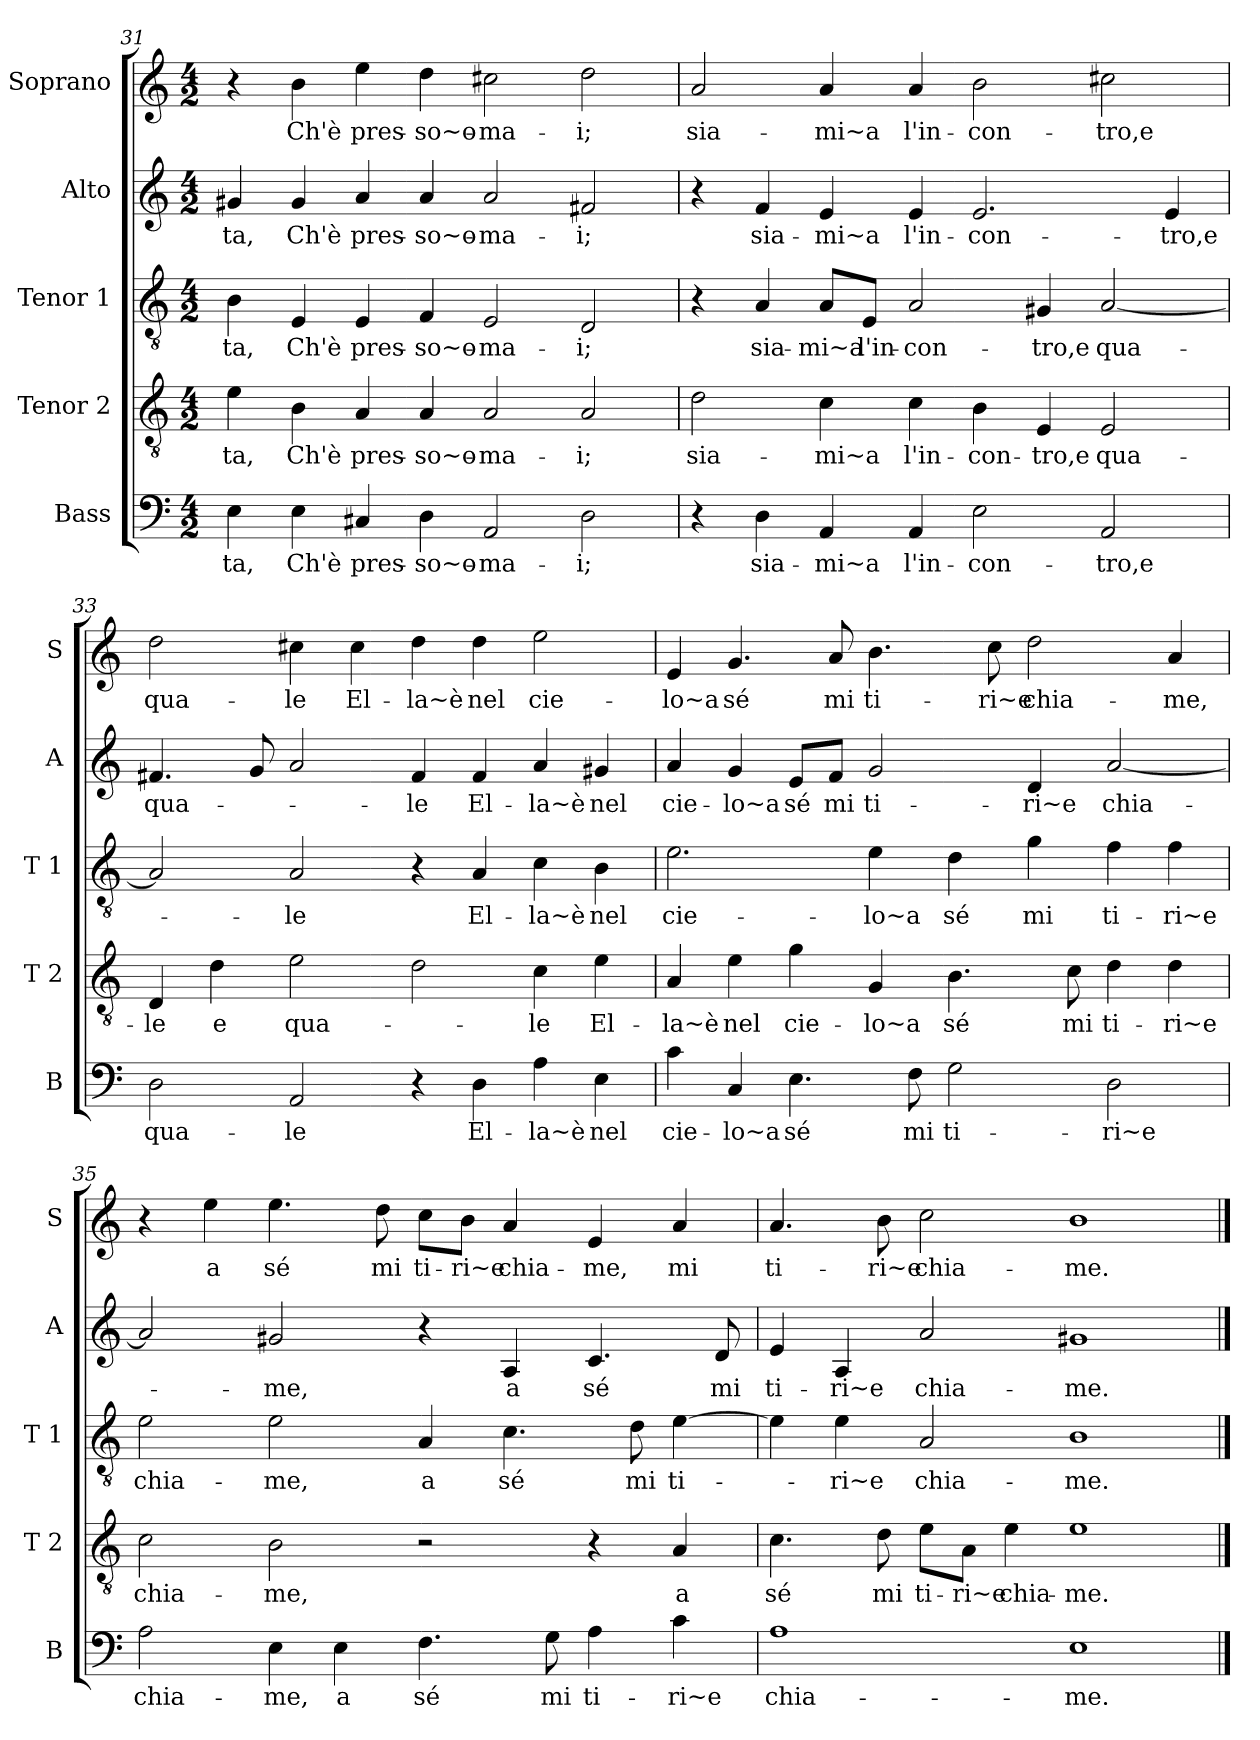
**kern	**text	**kern	**text	**kern	**text	**kern	**text	**kern	**text
*part5	*part5	*part4	*part4	*part3	*part3	*part2	*part2	*part1	*part1
*staff5	*staff5	*staff4	*staff4	*staff3	*staff3	*staff2	*staff2	*staff1	*staff1
*I"Bass	*	*I"Tenor 2	*	*I"Tenor 1	*	*I"Alto	*	*I"Soprano	*
*I'B	*	*I'T 2	*	*I'T 1	*	*I'A	*	*I'S	*
!!LO:LB:g=z
*clefF4	*	*clefGv2	*	*clefGv2	*	*clefG2	*	*clefG2	*
*k[]	*	*k[]	*	*k[]	*	*k[]	*	*k[]	*
*C:	*	*C:	*	*C:	*	*C:	*	*C:	*
*M4/2	*	*M4/2	*	*M4/2	*	*M4/2	*	*M4/2	*
=31	=31	=31	=31	=31	=31	=31	=31	=31	=31
!	!LO:LY:b	!	!LO:LY:b	!	!LO:LY:b	!	!LO:LY:b	!	!
4E\	-ta,	4e\	-ta,	4B\	-ta,	4g#X/	-ta,	4r	.
!	!LO:LY:b	!	!LO:LY:b	!	!LO:LY:b	!	!LO:LY:b	!	!LO:LY:b
4E\	Ch'è	4B\	Ch'è	4E/	Ch'è	4g#/	Ch'è	4b\	Ch'è
!	!LO:LY:b	!	!LO:LY:b	!	!LO:LY:b	!	!LO:LY:b	!	!LO:LY:b
4C#X/	pres-	4A/	pres-	4E/	pres-	4a/	pres-	4ee\	pres-
!	!LO:LY:b	!	!LO:LY:b	!	!LO:LY:b	!	!LO:LY:b	!	!LO:LY:b
4D\	-so~o-	4A/	-so~o-	4F/	-so~o-	4a/	-so~o-	4dd\	-so~o-
!	!LO:LY:b	!	!LO:LY:b	!	!LO:LY:b	!	!LO:LY:b	!	!LO:LY:b
2AA/	-ma-	2A/	-ma-	2E/	-ma-	2a/	-ma-	2cc#X\	-ma-
!	!LO:LY:b	!	!LO:LY:b	!	!LO:LY:b	!	!LO:LY:b	!	!LO:LY:b
2D\	-i;	2A/	-i;	2D/	-i;	2f#X/	-i;	2dd\	-i;
=32	=32	=32	=32	=32	=32	=32	=32	=32	=32
!	!	!	!LO:LY:b	!	!	!	!	!	!LO:LY:b
4r	.	2d\	sia-	4r	.	4r	.	2a/	sia-
!	!LO:LY:b	!	!	!	!LO:LY:b	!	!LO:LY:b	!	!
4D\	sia-	.	.	4A/	sia-	4f/	sia-	.	.
!	!LO:LY:b	!	!LO:LY:b	!	!LO:LY:b	!	!LO:LY:b	!	!LO:LY:b
4AA/	-mi~a	4c\	-mi~a	8A/L	-mi~a	4e/	-mi~a	4a/	-mi~a
!	!	!	!	!	!LO:LY:b	!	!	!	!
.	.	.	.	8E/J	l'in-	.	.	.	.
!	!LO:LY:b	!	!LO:LY:b	!	!LO:LY:b	!	!LO:LY:b	!	!LO:LY:b
4AA/	l'in-	4c\	l'in-	2A/	-con-	4e/	l'in-	4a/	l'in-
!	!LO:LY:b	!	!LO:LY:b	!	!	!	!LO:LY:b	!	!LO:LY:b
2E\	-con-	4B\	-con-	.	.	2.e/	-con-	2b\	-con-
!	!	!	!LO:LY:b	!	!LO:LY:b	!	!	!	!
.	.	4E/	-tro,e	4G#X/	-tro,e	.	.	.	.
!	!LO:LY:b	!	!LO:LY:b	!	!LO:LY:b	!	!	!	!LO:LY:b
2AA/	-tro,e	2E/	qua-	[2A/	qua-	.	.	2cc#X\	-tro,e
!	!	!	!	!	!	!	!LO:LY:b	!	!
.	.	.	.	.	.	4e/	-tro,e	.	.
=33	=33	=33	=33	=33	=33	=33	=33	=33	=33
!	!LO:LY:b	!	!LO:LY:b	!	!	!	!LO:LY:b	!	!LO:LY:b
2D\	qua-	4D/	-le	2A/]	.	4.f#X/	qua-	2dd\	qua-
!	!	!	!LO:LY:b	!	!	!	!	!	!
.	.	4d\	e	.	.	.	.	.	.
.	.	.	.	.	.	8g/	.	.	.
!	!LO:LY:b	!	!LO:LY:b	!	!LO:LY:b	!	!	!	!LO:LY:b
2AA/	-le	2e\	qua-	2A/	-le	2a/	.	4cc#X\	-le
!	!	!	!	!	!	!	!	!	!LO:LY:b
.	.	.	.	.	.	.	.	4cc#\	El-
!	!	!	!	!	!	!	!LO:LY:b	!	!LO:LY:b
4r	.	2d\	.	4r	.	4f#/	-le	4dd\	-la~è
!	!LO:LY:b	!	!	!	!LO:LY:b	!	!LO:LY:b	!	!LO:LY:b
4D\	El-	.	.	4A/	El-	4f#/	El-	4dd\	nel
!	!LO:LY:b	!	!LO:LY:b	!	!LO:LY:b	!	!LO:LY:b	!	!LO:LY:b
4A\	-la~è	4c\	-le	4c\	-la~è	4a/	-la~è	2ee\	cie-
!	!LO:LY:b	!	!LO:LY:b	!	!LO:LY:b	!	!LO:LY:b	!	!
4E\	nel	4e\	El-	4B\	nel	4g#X/	nel	.	.
!!LO:LB:g=z
=34	=34	=34	=34	=34	=34	=34	=34	=34	=34
!	!LO:LY:b	!	!LO:LY:b	!	!LO:LY:b	!	!LO:LY:b	!	!LO:LY:b
4c\	cie-	4A/	-la~è	2.e\	cie-	4a/	cie-	4e/	-lo~a
!	!LO:LY:b	!	!LO:LY:b	!	!	!	!LO:LY:b	!	!LO:LY:b
4C/	-lo~a	4e\	nel	.	.	4g/	-lo~a	4.g/	sé
!	!LO:LY:b	!	!LO:LY:b	!	!	!	!LO:LY:b	!	!
4.E\	sé	4g\	cie-	.	.	8e/L	sé	.	.
!	!	!	!	!	!	!	!LO:LY:b	!	!LO:LY:b
.	.	.	.	.	.	8f/J	mi	8a/	mi
!	!	!	!LO:LY:b	!	!LO:LY:b	!	!LO:LY:b	!	!LO:LY:b
.	.	4G/	-lo~a	4e\	-lo~a	2g/	ti-	4.b\	ti-
!	!LO:LY:b	!	!	!	!	!	!	!	!
8F\	mi	.	.	.	.	.	.	.	.
!	!LO:LY:b	!	!LO:LY:b	!	!LO:LY:b	!	!	!	!
2G\	ti-	4.B\	sé	4d\	sé	.	.	.	.
!	!	!	!	!	!	!	!	!	!LO:LY:b
.	.	.	.	.	.	.	.	8cc\	-ri~e
!	!	!	!	!	!LO:LY:b	!	!LO:LY:b	!	!LO:LY:b
.	.	.	.	4g\	mi	4d/	-ri~e	2dd\	chia-
!	!	!	!LO:LY:b	!	!	!	!	!	!
.	.	8c\	mi	.	.	.	.	.	.
!	!LO:LY:b	!	!LO:LY:b	!	!LO:LY:b	!	!LO:LY:b	!	!
2D\	-ri~e	4d\	ti-	4f\	ti-	[2a/	chia-	.	.
!	!	!	!LO:LY:b	!	!LO:LY:b	!	!	!	!LO:LY:b
.	.	4d\	-ri~e	4f\	-ri~e	.	.	4a/	-me,
=35	=35	=35	=35	=35	=35	=35	=35	=35	=35
!	!LO:LY:b	!	!LO:LY:b	!	!LO:LY:b	!	!	!	!
2A\	chia-	2c\	chia-	2e\	chia-	2a/]	.	4r	.
!	!	!	!	!	!	!	!	!	!LO:LY:b
.	.	.	.	.	.	.	.	4ee\	a
!	!LO:LY:b	!	!LO:LY:b	!	!LO:LY:b	!	!LO:LY:b	!	!LO:LY:b
4E\	-me,	2B\	-me,	2e\	-me,	2g#X/	-me,	4.ee\	sé
!	!LO:LY:b	!	!	!	!	!	!	!	!
4E\	a	.	.	.	.	.	.	.	.
!	!	!	!	!	!	!	!	!	!LO:LY:b
.	.	.	.	.	.	.	.	8dd\	mi
!	!LO:LY:b	!	!	!	!LO:LY:b	!	!	!	!LO:LY:b
4.F\	sé	2r	.	4A/	a	4r	.	8cc\L	ti-
!	!	!	!	!	!	!	!	!	!LO:LY:b
.	.	.	.	.	.	.	.	8b\J	-ri~e
!	!	!	!	!	!LO:LY:b	!	!LO:LY:b	!	!LO:LY:b
.	.	.	.	4.c\	sé	4A/	a	4a/	chia-
!	!LO:LY:b	!	!	!	!	!	!	!	!
8G\	mi	.	.	.	.	.	.	.	.
!	!LO:LY:b	!	!	!	!	!	!LO:LY:b	!	!LO:LY:b
4A\	ti-	4r	.	.	.	4.c/	sé	4e/	-me,
!	!	!	!	!	!LO:LY:b	!	!	!	!
.	.	.	.	8d\	mi	.	.	.	.
!	!LO:LY:b	!	!LO:LY:b	!	!LO:LY:b	!	!	!	!LO:LY:b
4c\	-ri~e	4A/	a	[4e\	ti-	.	.	4a/	mi
!	!	!	!	!	!	!	!LO:LY:b	!	!
.	.	.	.	.	.	8d/	mi	.	.
=36	=36	=36	=36	=36	=36	=36	=36	=36	=36
!	!LO:LY:b	!	!LO:LY:b	!	!	!	!LO:LY:b	!	!LO:LY:b
1A	chia-	4.c\	sé	4e\]	.	4e/	ti-	4.a/	ti-
!	!	!	!	!	!LO:LY:b	!	!LO:LY:b	!	!
.	.	.	.	4e\	-ri~e	4A/	-ri~e	.	.
!	!	!	!LO:LY:b	!	!	!	!	!	!LO:LY:b
.	.	8d\	mi	.	.	.	.	8b\	-ri~e
!	!	!	!LO:LY:b	!	!LO:LY:b	!	!LO:LY:b	!	!LO:LY:b
.	.	8e\L	ti-	2A/	chia-	2a/	chia-	2cc\	chia-
!	!	!	!LO:LY:b	!	!	!	!	!	!
.	.	8A\J	-ri~e	.	.	.	.	.	.
!	!	!	!LO:LY:b	!	!	!	!	!	!
.	.	4e\	chia-	.	.	.	.	.	.
!	!LO:LY:b	!	!LO:LY:b	!	!LO:LY:b	!	!LO:LY:b	!	!LO:LY:b
1E	-me.	1e	-me.	1B	-me.	1g#X	-me.	1b	-me.
==	==	==	==	==	==	==	==	==	==
*-	*-	*-	*-	*-	*-	*-	*-	*-	*-
